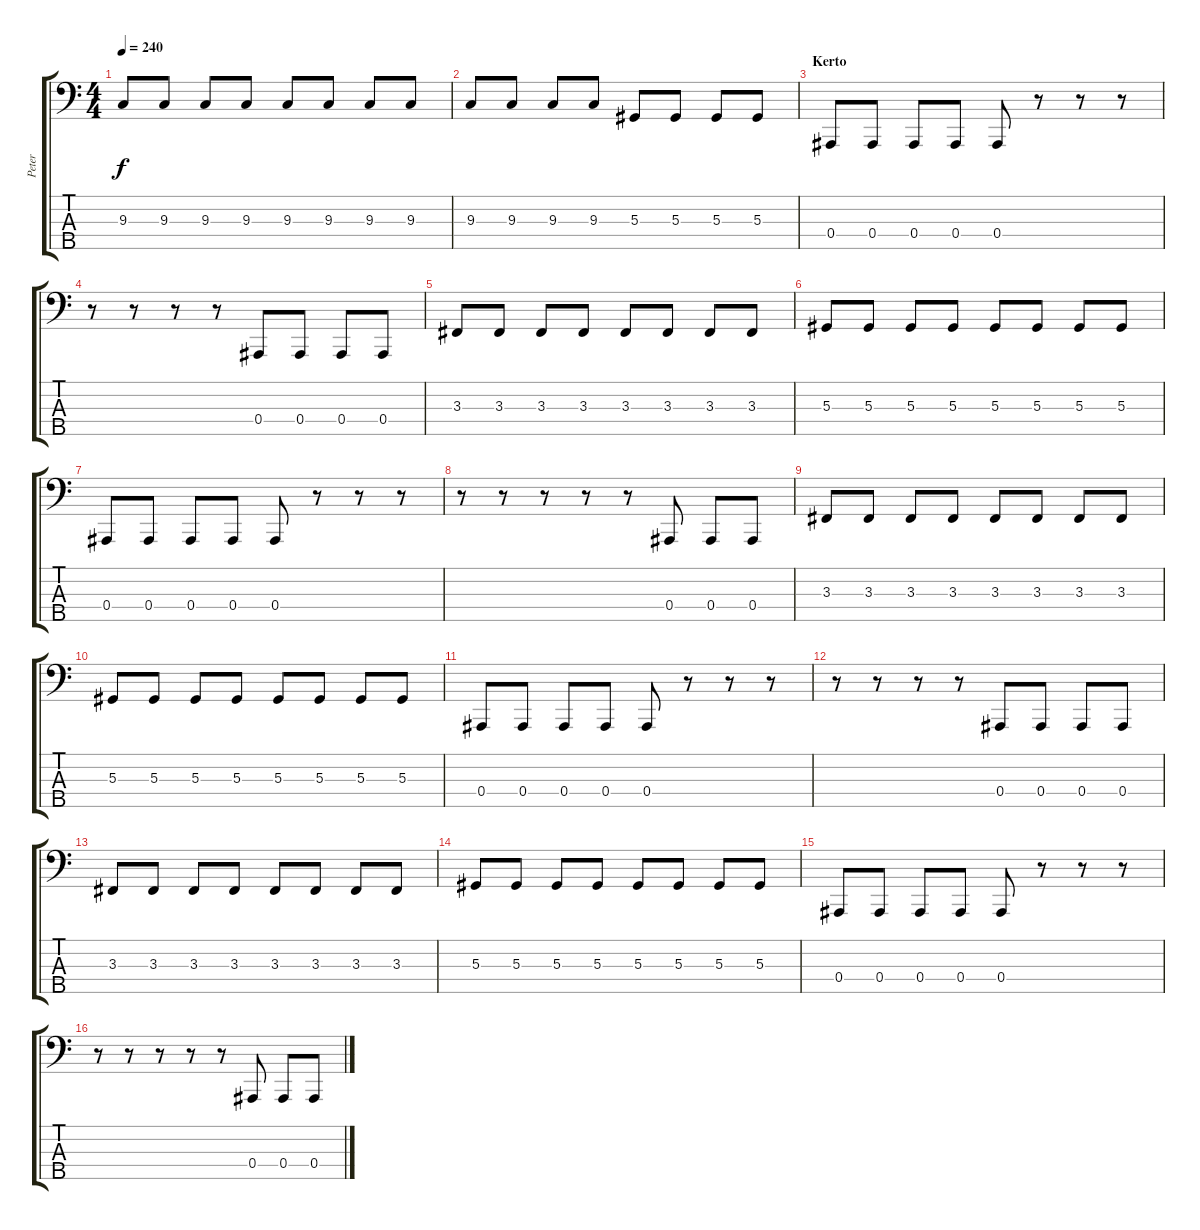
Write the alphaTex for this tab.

\track ("Peter" "Peter") {instrument electricbasspick}
\staff {score tabs}
\tuning (Db2 Ab1 Eb1 Bb0 F0) {hide}
\ts (4 4)
\tempo 240
\clef f4
\ks c
9.3.8{dy f} 9.3.8 9.3.8 9.3.8 9.3.8 9.3.8 9.3.8 9.3.8 |
9.3.8 9.3.8 9.3.8 9.3.8 5.3.8 5.3.8 5.3.8 5.3.8 |
\section ("" "Kerto")
0.4.8 0.4.8 0.4.8 0.4.8 0.4.8 r.8 r.8 r.8 |
r.8 r.8 r.8 r.8 0.4.8 0.4.8 0.4.8 0.4.8 |
3.3.8 3.3.8 3.3.8 3.3.8 3.3.8 3.3.8 3.3.8 3.3.8 |
5.3.8 5.3.8 5.3.8 5.3.8 5.3.8 5.3.8 5.3.8 5.3.8 |
0.4.8 0.4.8 0.4.8 0.4.8 0.4.8 r.8 r.8 r.8 |
r.8 r.8 r.8 r.8 r.8 0.4.8 0.4.8 0.4.8 |
3.3.8 3.3.8 3.3.8 3.3.8 3.3.8 3.3.8 3.3.8 3.3.8 |
5.3.8 5.3.8 5.3.8 5.3.8 5.3.8 5.3.8 5.3.8 5.3.8 |
0.4.8 0.4.8 0.4.8 0.4.8 0.4.8 r.8 r.8 r.8 |
r.8 r.8 r.8 r.8 0.4.8 0.4.8 0.4.8 0.4.8 |
3.3.8 3.3.8 3.3.8 3.3.8 3.3.8 3.3.8 3.3.8 3.3.8 |
5.3.8 5.3.8 5.3.8 5.3.8 5.3.8 5.3.8 5.3.8 5.3.8 |
0.4.8 0.4.8 0.4.8 0.4.8 0.4.8 r.8 r.8 r.8 |
r.8 r.8 r.8 r.8 r.8 0.4.8 0.4.8 0.4.8
